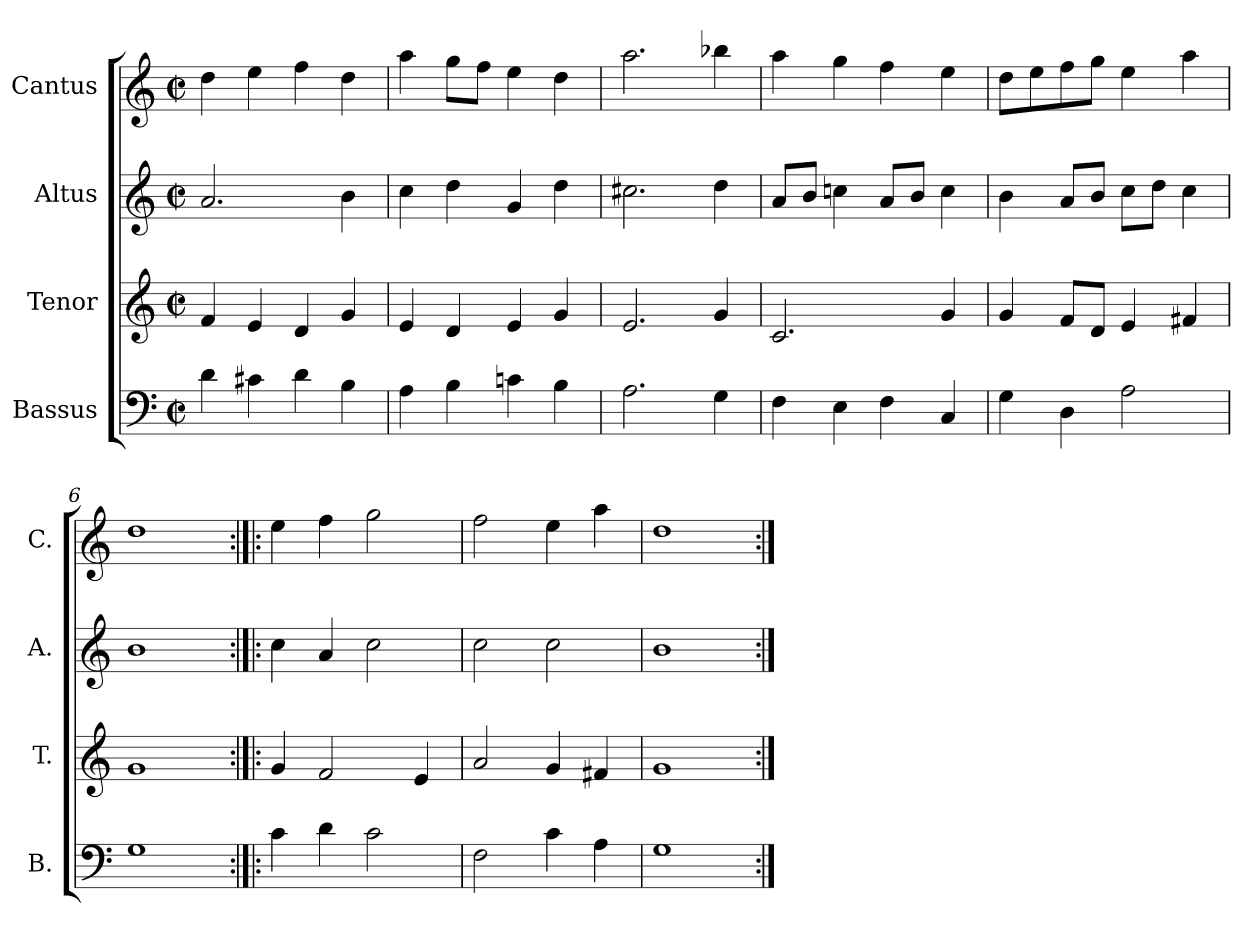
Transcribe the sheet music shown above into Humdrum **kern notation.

**kern	**kern	**kern	**kern
*part4	*part3	*part2	*part1
*staff4	*staff3	*staff2	*staff1
*I"Bassus	*I"Tenor	*I"Altus	*I"Cantus
*I'B.	*I'T.	*I'A.	*I'C.
*clefF4	*clefG2	*clefG2	*clefG2
*k[]	*k[]	*k[]	*k[]
*C:	*C:	*C:	*C:
*M2/2	*M2/2	*M2/2	*M2/2
*met(c|)	*met(c|)	*met(c|)	*met(c|)
=1	=1	=1	=1
4d\	4f/	2.a/	4dd\
4c#X\	4e/	.	4ee\
4d\	4d/	.	4ff\
4B\	4g/	4b\	4dd\
=2	=2	=2	=2
4A\	4e/	4cc\	4aa\
4B\	4d/	4dd\	8gg\L
.	.	.	8ff\J
4cn\	4e/	4g/	4ee\
4B\	4g/	4dd\	4dd\
=3	=3	=3	=3
2.A\	2.e/	2.cc#X\	2.aa\
4G\	4g/	4dd\	4bb-X\
=4	=4	=4	=4
4F\	2.c/	8a/L	4aa\
.	.	8b/J	.
4E\	.	4ccn\	4gg\
4F\	.	8a/L	4ff\
.	.	8b/J	.
4C/	4g/	4cc\	4ee\
=5	=5	=5	=5
4G\	4g/	4b\	8dd\L
.	.	.	8ee\
4D\	8f/L	8a/L	8ff\
.	8d/J	8b/J	8gg\J
2A\	4e/	8cc\L	4ee\
.	.	8dd\J	.
.	4f#X/	4cc\	4aa\
=6	=6	=6	=6
1G\	1g/	1b\	1dd\
!!LO:LB:g=z
=7:|!|:	=7:|!|:	=7:|!|:	=7:|!|:
4c\	4g/	4cc\	4ee\
4d\	2f/	4a/	4ff\
2c\	.	2cc\	2gg\
.	4e/	.	.
=8	=8	=8	=8
2F\	2a/	2cc\	2ff\
4c\	4g/	2cc\	4ee\
4A\	4f#X/	.	4aa\
=9	=9	=9	=9
1G\	1g/	1b\	1dd\
=:|!	=:|!	=:|!	=:|!
*-	*-	*-	*-
